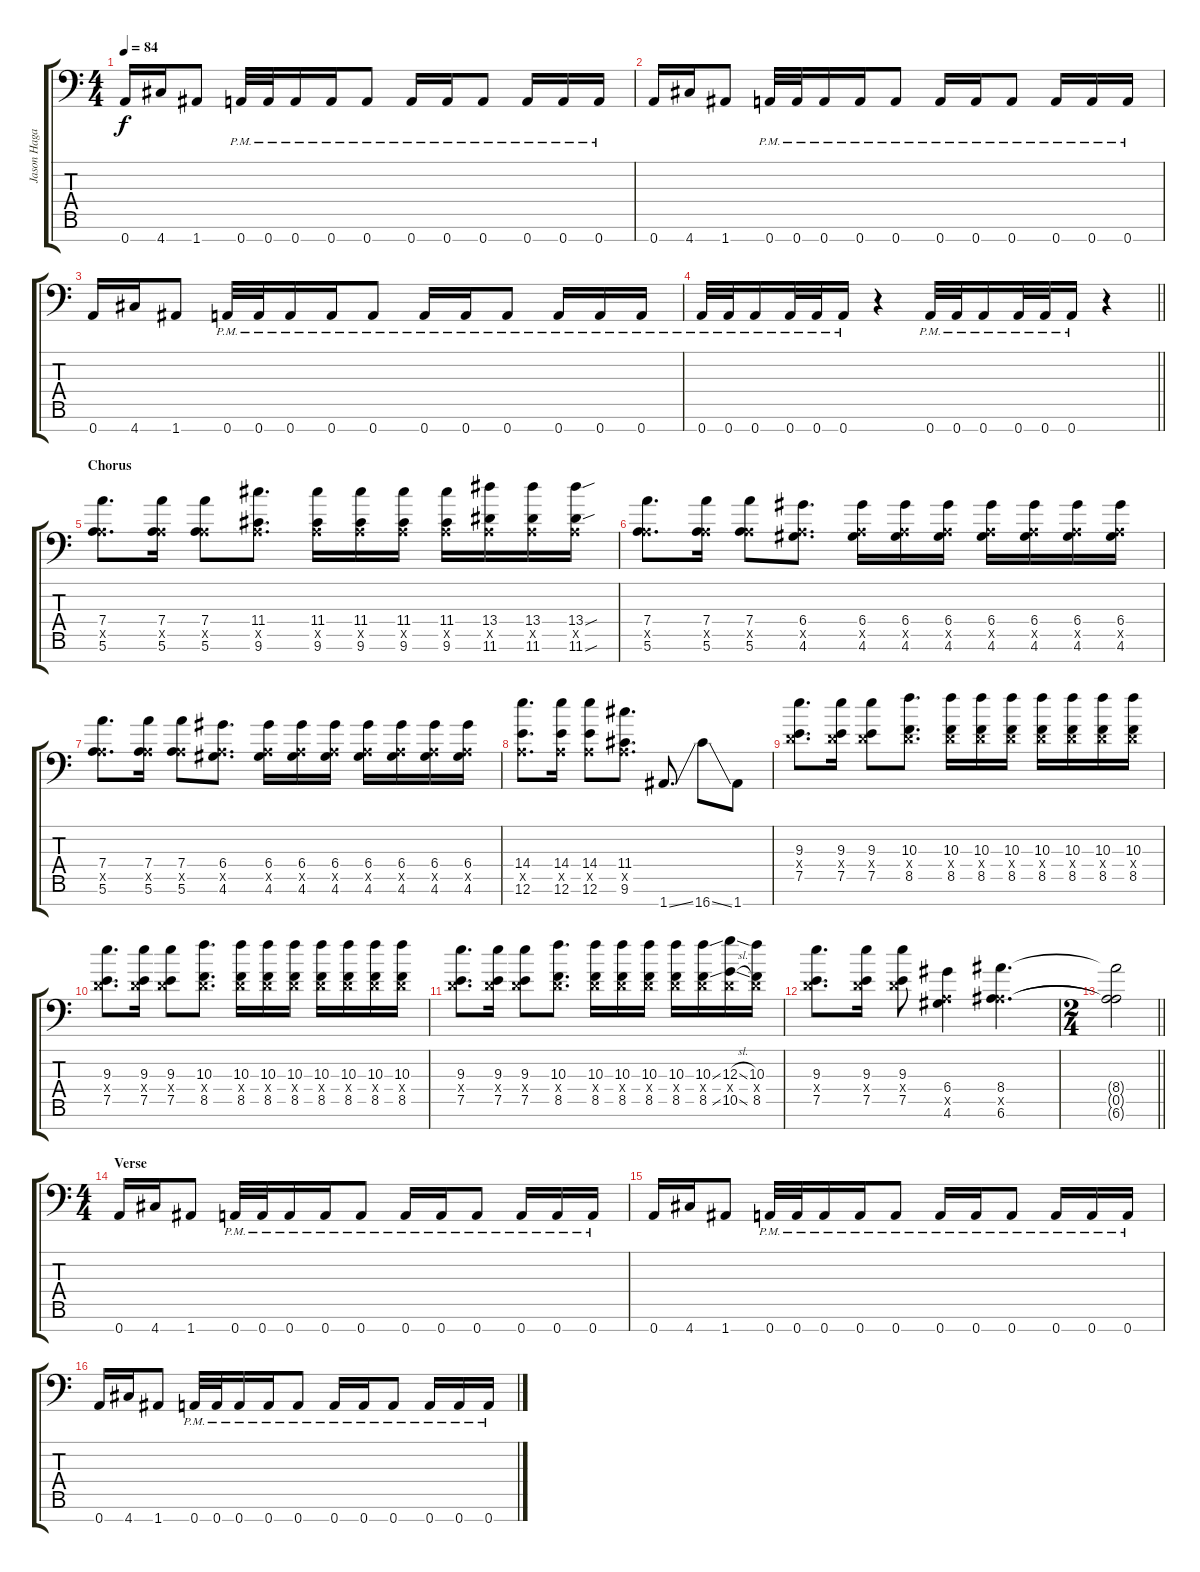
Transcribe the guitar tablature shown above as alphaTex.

\track ("Jason Hagar" "Jason Haga") {instrument distortionguitar}
\staff {score tabs}
\tuning (E4 B3 G3 D3 A2 E2 A1) {hide}
\ts (4 4)
\tempo 84
\clef f4
\ks c
0.7.16{dy f} 4.7.16 1.7.8 0.7{pm}.32 0.7{pm}.32 0.7{pm}.16 0.7{pm}.16 0.7{pm}.8 0.7{pm}.16 0.7{pm}.16 0.7{pm}.8 0.7{pm}.16 0.7{pm}.16 0.7{pm}.16 |
0.7.16 4.7.16 1.7.8 0.7{pm}.32 0.7{pm}.32 0.7{pm}.16 0.7{pm}.16 0.7{pm}.8 0.7{pm}.16 0.7{pm}.16 0.7{pm}.8 0.7{pm}.16 0.7{pm}.16 0.7{pm}.16 |
0.7.16 4.7.16 1.7.8 0.7{pm}.32 0.7{pm}.32 0.7{pm}.16 0.7{pm}.16 0.7{pm}.8 0.7{pm}.16 0.7{pm}.16 0.7{pm}.8 0.7{pm}.16 0.7{pm}.16 0.7{pm}.16 |
\barLineRight lightlight
0.7{pm}.32 0.7{pm}.32 0.7{pm}.16 0.7{pm}.32 0.7{pm}.32 0.7{pm}.16 r.4 0.7{pm}.32 0.7{pm}.32 0.7{pm}.16 0.7{pm}.32 0.7{pm}.32 0.7{pm}.16 r.4 |
\section ("" "Chorus")
(7.4 0.5{x} 5.6).8{d} (7.4 0.5{x} 5.6).16 (7.4 0.5{x} 5.6).8 (11.4 0.5{x} 9.6).8{d} (11.4 0.5{x} 9.6).16 (11.4 0.5{x} 9.6).16 (11.4 0.5{x} 9.6).16 (11.4 0.5{x} 9.6).16 (13.4 0.5{x} 11.6).16 (13.4 0.5{x} 11.6).16 (13.4{sou} 0.5{x} 11.6{sou}).16 |
(7.4 0.5{x} 5.6).8{d} (7.4 0.5{x} 5.6).16 (7.4 0.5{x} 5.6).8 (6.4 0.5{x} 4.6).8{d} (6.4 0.5{x} 4.6).16 (6.4 0.5{x} 4.6).16 (6.4 0.5{x} 4.6).16 (6.4 0.5{x} 4.6).16 (6.4 0.5{x} 4.6).16 (6.4 0.5{x} 4.6).16 (6.4 0.5{x} 4.6).16 |
(7.4 0.5{x} 5.6).8{d} (7.4 0.5{x} 5.6).16 (7.4 0.5{x} 5.6).8 (6.4 0.5{x} 4.6).8{d} (6.4 0.5{x} 4.6).16 (6.4 0.5{x} 4.6).16 (6.4 0.5{x} 4.6).16 (6.4 0.5{x} 4.6).16 (6.4 0.5{x} 4.6).16 (6.4 0.5{x} 4.6).16 (6.4 0.5{x} 4.6).16 |
(14.4 0.5{x} 12.6).8{d} (14.4 0.5{x} 12.6).16 (14.4 0.5{x} 12.6).8 (11.4 0.5{x} 9.6).8{d} 1.7{ss}.8{d} 16.7{ss}.8 1.7.8 |
(9.3 0.4{x} 7.5).8{d} (9.3 0.4{x} 7.5).16 (9.3 0.4{x} 7.5).8 (10.3 0.4{x} 8.5).8{d} (10.3 0.4{x} 8.5).16 (10.3 0.4{x} 8.5).16 (10.3 0.4{x} 8.5).16 (10.3 0.4{x} 8.5).16 (10.3 0.4{x} 8.5).16 (10.3 0.4{x} 8.5).16 (10.3 0.4{x} 8.5).16 |
(9.3 0.4{x} 7.5).8{d} (9.3 0.4{x} 7.5).16 (9.3 0.4{x} 7.5).8 (10.3 0.4{x} 8.5).8{d} (10.3 0.4{x} 8.5).16 (10.3 0.4{x} 8.5).16 (10.3 0.4{x} 8.5).16 (10.3 0.4{x} 8.5).16 (10.3 0.4{x} 8.5).16 (10.3 0.4{x} 8.5).16 (10.3 0.4{x} 8.5).16 |
(9.3 0.4{x} 7.5).8{d} (9.3 0.4{x} 7.5).16 (9.3 0.4{x} 7.5).8 (10.3 0.4{x} 8.5).8{d} (10.3 0.4{x} 8.5).16 (10.3 0.4{x} 8.5).16 (10.3 0.4{x} 8.5).16 (10.3 0.4{x} 8.5).16 (10.3{ss} 0.4{x} 8.5{ss}).16 (12.3{sl} 0.4{x} 10.5{sl}).16 (10.3 0.4{x} 8.5).16 |
(9.3 0.4{x} 7.5).8{d} (9.3 0.4{x} 7.5).16 (9.3 0.4{x} 7.5).8 (6.4 0.5{x} 4.6).4 (8.4 0.5{x} 6.6).4{d} |
\ts (2 4)
\barLineRight lightlight
(8.4{t} 0.5{t} 6.6{t}).2 |
\ts (4 4)
\section ("" "Verse")
0.7.16 4.7.16 1.7.8 0.7{pm}.32 0.7{pm}.32 0.7{pm}.16 0.7{pm}.16 0.7{pm}.8 0.7{pm}.16 0.7{pm}.16 0.7{pm}.8 0.7{pm}.16 0.7{pm}.16 0.7{pm}.16 |
0.7.16 4.7.16 1.7.8 0.7{pm}.32 0.7{pm}.32 0.7{pm}.16 0.7{pm}.16 0.7{pm}.8 0.7{pm}.16 0.7{pm}.16 0.7{pm}.8 0.7{pm}.16 0.7{pm}.16 0.7{pm}.16 |
0.7.16 4.7.16 1.7.8 0.7{pm}.32 0.7{pm}.32 0.7{pm}.16 0.7{pm}.16 0.7{pm}.8 0.7{pm}.16 0.7{pm}.16 0.7{pm}.8 0.7{pm}.16 0.7{pm}.16 0.7{pm}.16
